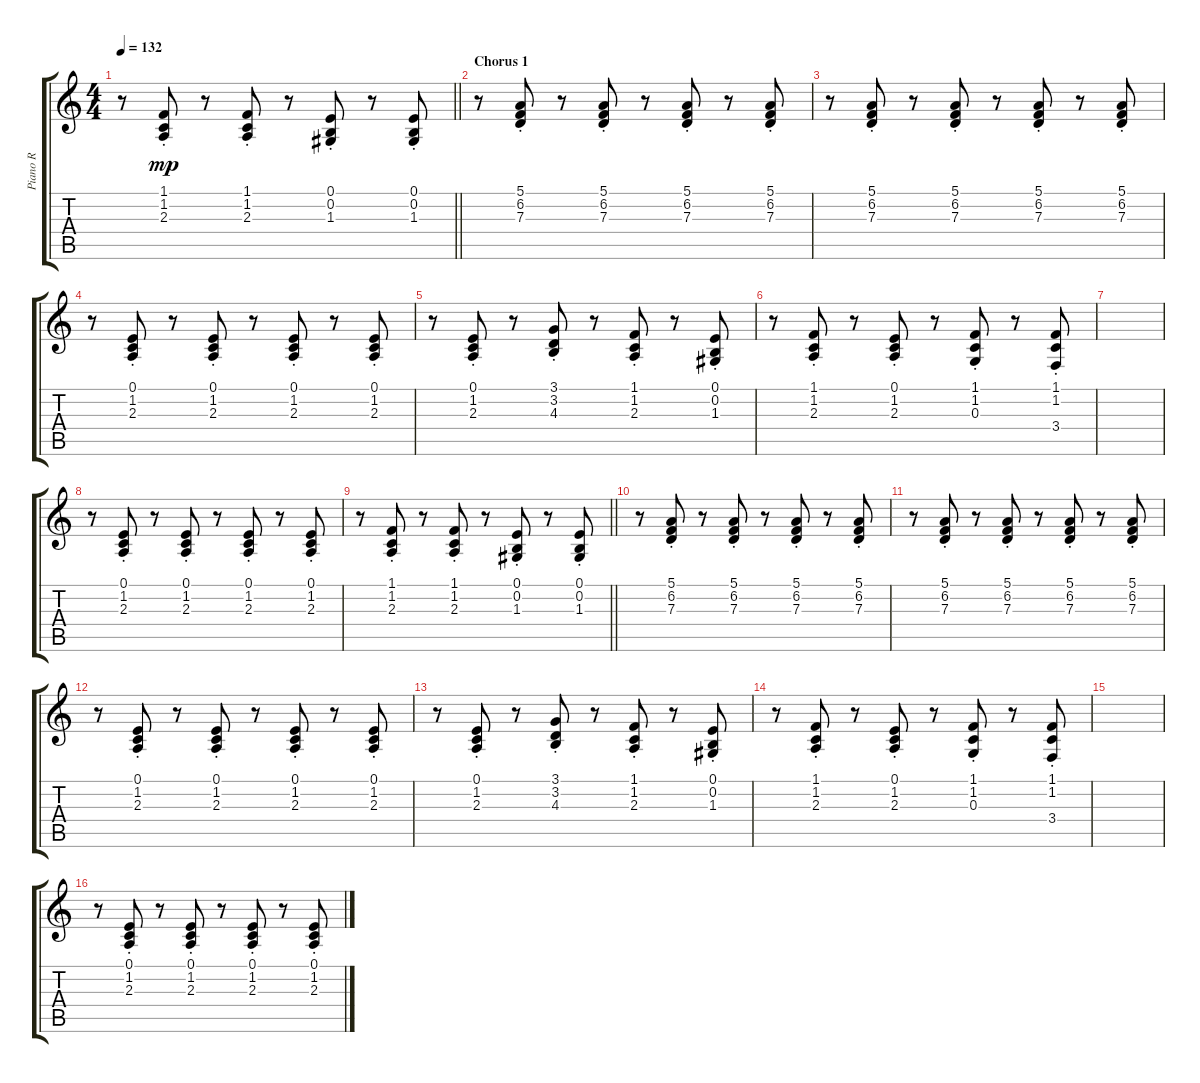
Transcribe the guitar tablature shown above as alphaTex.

\track ("Piano R" "Piano R") {instrument acousticgrandpiano}
\staff {score tabs}
\tuning (E4 B3 G3 D3 A2 E2) {hide}
\ts (4 4)
\tempo 132
\clef g2
\barLineRight lightlight
\ks c
r.8{dy mp} (1.1{st} 1.2{st} 2.3{st}).8 r.8 (1.1{st} 1.2{st} 2.3{st}).8 r.8 (0.1{st} 0.2{st} 1.3{st}).8 r.8 (0.1{st} 0.2{st} 1.3{st}).8 |
\section ("" "Chorus 1")
r.8 (5.1{st} 6.2{st} 7.3{st}).8 r.8 (5.1{st} 6.2{st} 7.3{st}).8 r.8 (5.1{st} 6.2{st} 7.3{st}).8 r.8 (5.1{st} 6.2{st} 7.3{st}).8 |
r.8 (5.1{st} 6.2{st} 7.3{st}).8 r.8 (5.1{st} 6.2{st} 7.3{st}).8 r.8 (5.1{st} 6.2{st} 7.3{st}).8 r.8 (5.1{st} 6.2{st} 7.3{st}).8 |
r.8 (0.1{st} 1.2{st} 2.3{st}).8 r.8 (0.1{st} 1.2{st} 2.3{st}).8 r.8 (0.1{st} 1.2{st} 2.3{st}).8 r.8 (0.1{st} 1.2{st} 2.3{st}).8 |
r.8 (0.1{st} 1.2{st} 2.3{st}).8 r.8 (3.1{st} 3.2{st} 4.3{st}).8 r.8 (1.1{st} 1.2{st} 2.3{st}).8 r.8 (0.1{st} 0.2{st} 1.3{st}).8 |
r.8 (1.1{st} 1.2{st} 2.3{st}).8 r.8 (0.1{st} 1.2{st} 2.3{st}).8 r.8 (1.1{st} 1.2{st} 0.3{st}).8 r.8 (1.1{st} 1.2{st} 3.4).8 |
|
r.8 (0.1{st} 1.2{st} 2.3{st}).8 r.8 (0.1{st} 1.2{st} 2.3{st}).8 r.8 (0.1{st} 1.2{st} 2.3{st}).8 r.8 (0.1{st} 1.2{st} 2.3{st}).8 |
\barLineRight lightlight
r.8 (1.1{st} 1.2{st} 2.3{st}).8 r.8 (1.1{st} 1.2{st} 2.3{st}).8 r.8 (0.1{st} 0.2{st} 1.3{st}).8 r.8 (0.1{st} 0.2{st} 1.3{st}).8 |
r.8 (5.1{st} 6.2{st} 7.3{st}).8 r.8 (5.1{st} 6.2{st} 7.3{st}).8 r.8 (5.1{st} 6.2{st} 7.3{st}).8 r.8 (5.1{st} 6.2{st} 7.3{st}).8 |
r.8 (5.1{st} 6.2{st} 7.3{st}).8 r.8 (5.1{st} 6.2{st} 7.3{st}).8 r.8 (5.1{st} 6.2{st} 7.3{st}).8 r.8 (5.1{st} 6.2{st} 7.3{st}).8 |
r.8 (0.1{st} 1.2{st} 2.3{st}).8 r.8 (0.1{st} 1.2{st} 2.3{st}).8 r.8 (0.1{st} 1.2{st} 2.3{st}).8 r.8 (0.1{st} 1.2{st} 2.3{st}).8 |
r.8 (0.1{st} 1.2{st} 2.3{st}).8 r.8 (3.1{st} 3.2{st} 4.3{st}).8 r.8 (1.1{st} 1.2{st} 2.3{st}).8 r.8 (0.1{st} 0.2{st} 1.3{st}).8 |
r.8 (1.1{st} 1.2{st} 2.3{st}).8 r.8 (0.1{st} 1.2{st} 2.3{st}).8 r.8 (1.1{st} 1.2{st} 0.3{st}).8 r.8 (1.1{st} 1.2{st} 3.4).8 |
|
r.8 (0.1{st} 1.2{st} 2.3{st}).8 r.8 (0.1{st} 1.2{st} 2.3{st}).8 r.8 (0.1{st} 1.2{st} 2.3{st}).8 r.8 (0.1{st} 1.2{st} 2.3{st}).8
